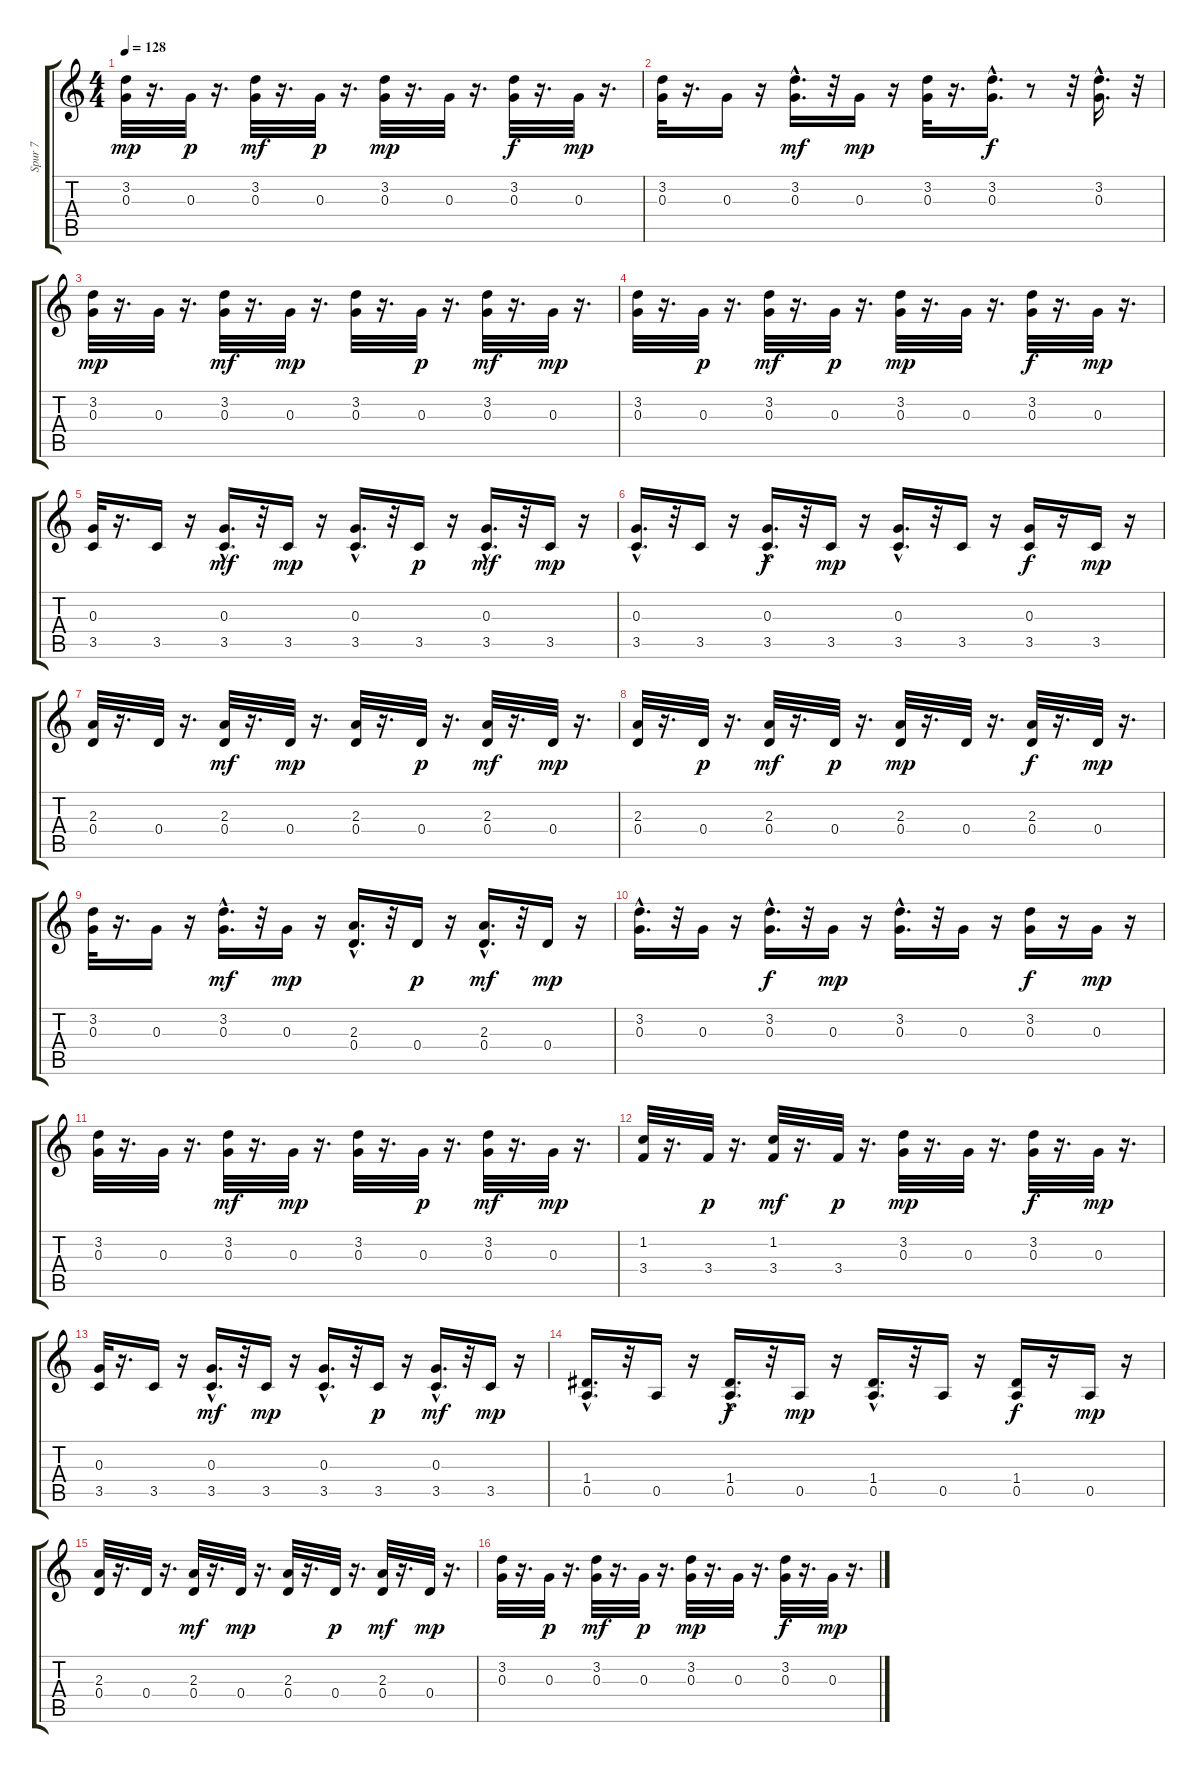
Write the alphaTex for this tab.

\track ("Spur 7" "Spur 7") {instrument distortionguitar}
\staff {score tabs}
\tuning (E4 B3 G3 D3 A2 E2) {hide}
\ts (4 4)
\tempo 128
\clef g2
\ks c
(3.2 0.3).32{dy mp} r.16{d} 0.3.32{dy p} r.16{d} (3.2 0.3).32{dy mf} r.16{d} 0.3.32{dy p} r.16{d} (3.2 0.3).32{dy mp} r.16{d} 0.3.32 r.16{d} (3.2 0.3).32{dy f} r.16{d} 0.3.32{dy mp} r.16{d} |
(3.2 0.3).32 r.16{d} 0.3.16 r.16 (3.2{hac} 0.3{hac}).16{d dy mf} r.32 0.3.16{dy mp} r.16 (3.2 0.3).32 r.16{d} (3.2{hac} 0.3{hac}).16{d dy f balance 4 instrument distortionguitar} r.8 r.32 (3.2{hac} 0.3).16{d} r.32 |
(3.2 0.3).32{dy mp balance 6 instrument distortionguitar} r.16{d} 0.3.32 r.16{d} (3.2 0.3).32{dy mf} r.16{d} 0.3.32{dy mp} r.16{d} (3.2 0.3).32 r.16{d} 0.3.32{dy p} r.16{d} (3.2 0.3).32{dy mf} r.16{d} 0.3.32{dy mp} r.16{d} |
(3.2 0.3).32 r.16{d} 0.3.32{dy p} r.16{d} (3.2 0.3).32{dy mf} r.16{d} 0.3.32{dy p} r.16{d} (3.2 0.3).32{dy mp} r.16{d} 0.3.32 r.16{d} (3.2 0.3).32{dy f} r.16{d} 0.3.32{dy mp} r.16{d} |
(0.3 3.5).32 r.16{d} 3.5.16 r.16 (0.3{hac} 3.5{hac}).16{d dy mf} r.32 3.5.16{dy mp} r.16 (0.3{hac} 3.5{hac}).16{d} r.32 3.5.16{dy p} r.16 (0.3 3.5{hac}).16{d dy mf} r.32 3.5.16{dy mp} r.16 |
(0.3 3.5{hac}).16{d} r.32 3.5.16 r.16 (0.3{hac} 3.5{hac}).16{d dy f} r.32 3.5.16{dy mp} r.16 (0.3{hac} 3.5{hac}).16{d} r.32 3.5.16 r.16 (0.3 3.5).16{dy f} r.16 3.5.16{dy mp} r.16 |
(2.3 0.4).32 r.16{d} 0.4.32 r.16{d} (2.3 0.4).32{dy mf} r.16{d} 0.4.32{dy mp} r.16{d} (2.3 0.4).32 r.16{d} 0.4.32{dy p} r.16{d} (2.3 0.4).32{dy mf} r.16{d} 0.4.32{dy mp} r.16{d} |
(2.3 0.4).32 r.16{d} 0.4.32{dy p} r.16{d} (2.3 0.4).32{dy mf} r.16{d} 0.4.32{dy p} r.16{d} (2.3 0.4).32{dy mp} r.16{d} 0.4.32 r.16{d} (2.3 0.4).32{dy f} r.16{d} 0.4.32{dy mp} r.16{d} |
(3.2 0.3).32 r.16{d} 0.3.16 r.16 (3.2{hac} 0.3{hac}).16{d dy mf} r.32 0.3.16{dy mp} r.16 (2.3{hac} 0.4{hac}).16{d} r.32 0.4.16{dy p} r.16 (2.3 0.4{hac}).16{d dy mf} r.32 0.4.16{dy mp} r.16 |
(3.2 0.3{hac}).16{d} r.32 0.3.16 r.16 (3.2{hac} 0.3{hac}).16{d dy f} r.32 0.3.16{dy mp} r.16 (3.2{hac} 0.3{hac}).16{d} r.32 0.3.16 r.16 (3.2 0.3).16{dy f} r.16 0.3.16{dy mp} r.16 |
(3.2 0.3).32 r.16{d} 0.3.32 r.16{d} (3.2 0.3).32{dy mf} r.16{d} 0.3.32{dy mp} r.16{d} (3.2 0.3).32 r.16{d} 0.3.32{dy p} r.16{d} (3.2 0.3).32{dy mf} r.16{d} 0.3.32{dy mp} r.16{d} |
(1.2 3.4).32 r.16{d} 3.4.32{dy p} r.16{d} (1.2 3.4).32{dy mf} r.16{d} 3.4.32{dy p} r.16{d} (3.2 0.3).32{dy mp} r.16{d} 0.3.32 r.16{d} (3.2 0.3).32{dy f} r.16{d} 0.3.32{dy mp} r.16{d} |
(0.3 3.5).32 r.16{d} 3.5.16 r.16 (0.3{hac} 3.5{hac}).16{d dy mf} r.32 3.5.16{dy mp} r.16 (0.3{hac} 3.5{hac}).16{d} r.32 3.5.16{dy p} r.16 (0.3 3.5{hac}).16{d dy mf} r.32 3.5.16{dy mp} r.16 |
(1.4 0.5{hac}).16{d} r.32 0.5.16 r.16 (1.4{hac} 0.5{hac}).16{d dy f} r.32 0.5.16{dy mp} r.16 (1.4{hac} 0.5{hac}).16{d} r.32 0.5.16 r.16 (1.4 0.5).16{dy f} r.16 0.5.16{dy mp} r.16 |
(2.3 0.4).32 r.16{d} 0.4.32 r.16{d} (2.3 0.4).32{dy mf} r.16{d} 0.4.32{dy mp} r.16{d} (2.3 0.4).32 r.16{d} 0.4.32{dy p} r.16{d} (2.3 0.4).32{dy mf} r.16{d} 0.4.32{dy mp} r.16{d} |
(3.2 0.3).32 r.16{d} 0.3.32{dy p} r.16{d} (3.2 0.3).32{dy mf} r.16{d} 0.3.32{dy p} r.16{d} (3.2 0.3).32{dy mp} r.16{d} 0.3.32 r.16{d} (3.2 0.3).32{dy f} r.16{d} 0.3.32{dy mp} r.16{d}
